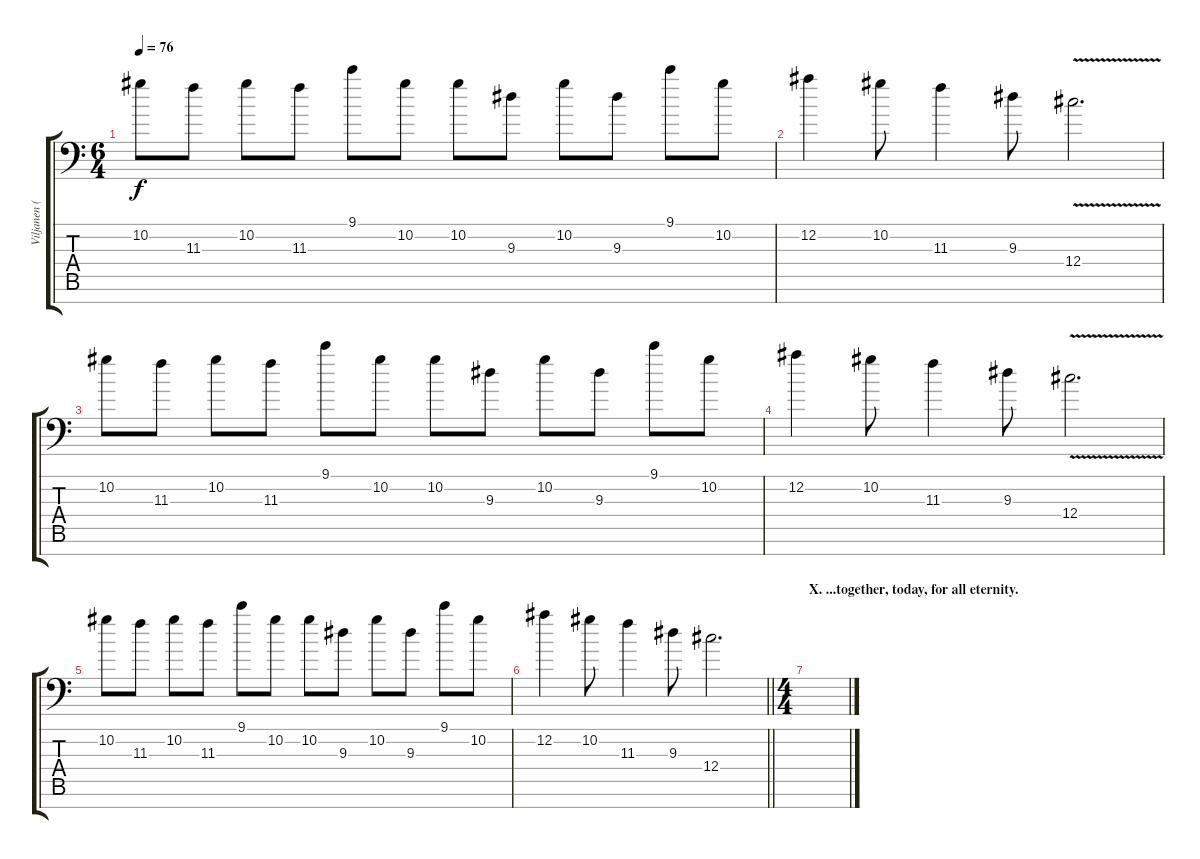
\track ("Viljanen (Lead Guitar)" "Viljanen (") {instrument distortionguitar}
\staff {score tabs}
\tuning (Eb4 Bb3 Gb3 Db3 Ab2 Eb2 Bb1) {hide}
\ts (6 4)
\tempo 76
\clef f4
\ks c
10.2.8{dy f} 11.3.8 10.2.8 11.3.8 9.1.8 10.2.8 10.2.8 9.3.8 10.2.8 9.3.8 9.1.8 10.2.8 |
12.2.4 10.2.8 11.3.4 9.3.8 12.4{v}.2{d} |
10.2.8 11.3.8 10.2.8 11.3.8 9.1.8 10.2.8 10.2.8 9.3.8 10.2.8 9.3.8 9.1.8 10.2.8 |
12.2.4 10.2.8 11.3.4 9.3.8 12.4{v}.2{d} |
10.2.8 11.3.8 10.2.8 11.3.8 9.1.8 10.2.8 10.2.8 9.3.8 10.2.8 9.3.8 9.1.8 10.2.8 |
\barLineRight lightlight
12.2.4 10.2.8 11.3.4 9.3.8 12.4.2{d} |
\ts (4 4)
\section ("" "X. ...together, today, for all eternity.")
